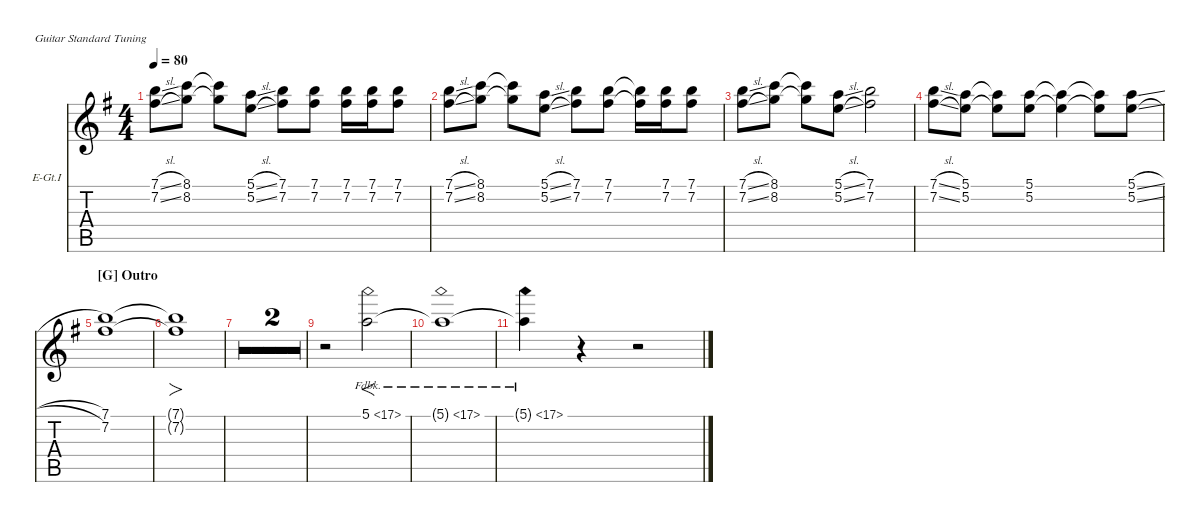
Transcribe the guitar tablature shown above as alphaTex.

\hideDynamics
\bracketExtendMode nobrackets
\firstSystemTrackNameOrientation horizontal
\otherSystemsTrackNameOrientation horizontal
\track ("E.Guitar I" "E-Gt.I") {multiBarRest instrument distortionguitar}
\staff {score tabs}
\tuning (E4 B3 G3 D3 A2 E2)
\ts (4 4)
\tempo 80
\clef g2
\ks g
(7.1{sl} 7.2{sl}).8{dy mf} (8.1 8.2).8 (8.2{t} 8.1{t}).8 (5.1{sl} 5.2{sl}).8 (7.1 7.2).8 (7.1 7.2).8 (7.1 7.2).16 (7.1 7.2).16 (7.1 7.2).8 |
(7.1{sl} 7.2{sl}).8 (8.1 8.2).8 (8.2{t} 8.1{t}).8 (5.1{sl} 5.2{sl}).8 (7.1 7.2).8 (7.1 7.2).8 (7.1{t} 7.2{t}).16 (7.1 7.2).16 (7.1 7.2).8 |
(7.1{sl} 7.2{sl}).8 (8.1 8.2).8 (8.1{t} 8.2{t}).8 (5.1{sl} 5.2{sl}).8 (7.1 7.2).2 |
(7.1{sl} 7.2{sl}).8 (5.1 5.2).8 (5.2{t} 5.1{t}).8 (5.1 5.2).8 (5.1{t} 5.2{t}).4 (5.1{t} 5.2{t}).8 (5.1{sl} 5.2{sl}).8 |
\section ("G" "Outro")
(7.1 7.2).1 |
(7.1{t} 7.2{t}).1{fo dy f} |
r.1 |
r.1 |
r.2 5.1{fh 12}.2{f dy mf} |
5.1{fh 12 t}.1 |
5.1{fh 12 t}.4 r.4 r.2
